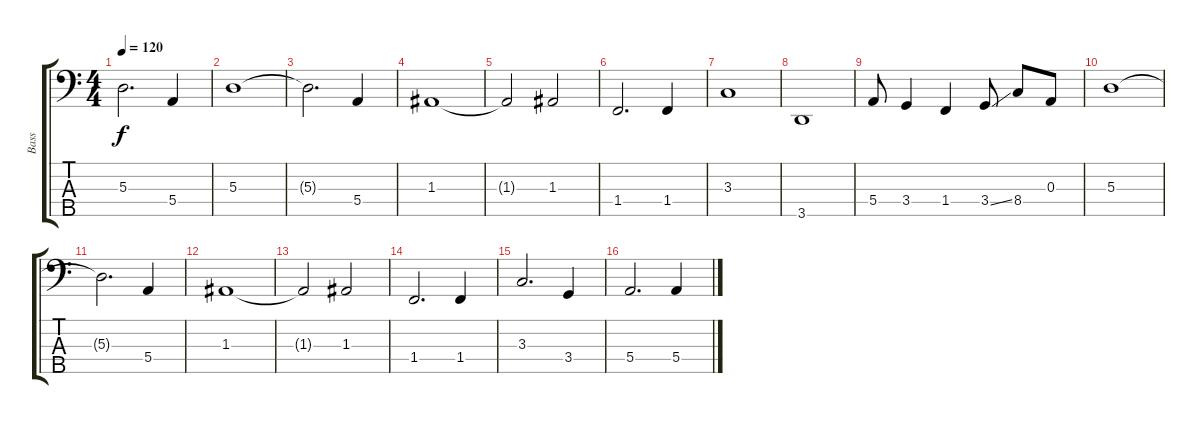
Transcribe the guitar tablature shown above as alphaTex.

\track ("Bass" "Bass") {instrument electricbassfinger}
\staff {score tabs}
\tuning (G2 D2 A1 E1 B0) {hide}
\ts (4 4)
\tempo 120
\clef f4
\ks c
5.3{t}.2{d dy f} 5.4.4 |
5.3.1 |
5.3{t}.2{d} 5.4.4 |
1.3.1 |
1.3{t}.2 1.3.2 |
1.4.2{d} 1.4.4 |
3.3.1 |
3.5.1 |
5.4.8 3.4.4 1.4.4 3.4{ss}.8 8.4.8 0.3.8 |
5.3.1 |
5.3{t}.2{d} 5.4.4 |
1.3.1 |
1.3{t}.2 1.3.2 |
1.4.2{d} 1.4.4 |
3.3.2{d} 3.4.4 |
5.4.2{d} 5.4.4
